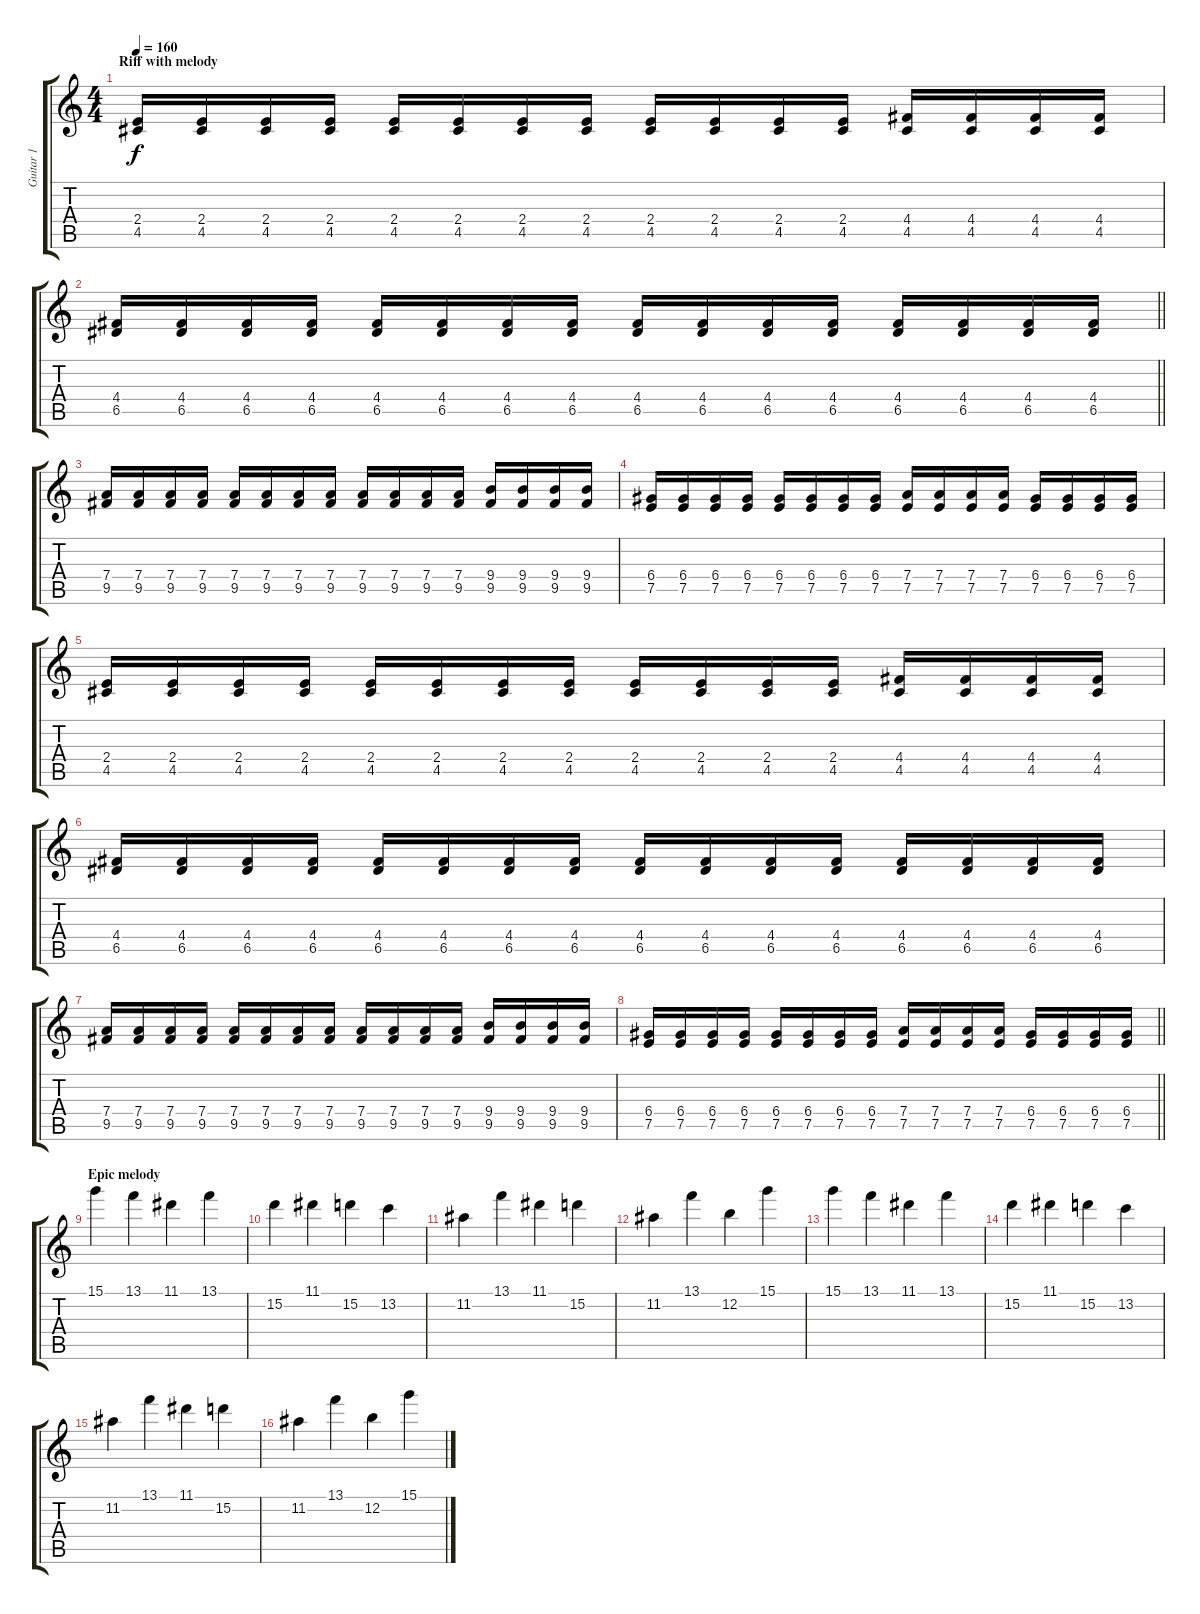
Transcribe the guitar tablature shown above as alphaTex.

\track ("Guitar 1" "Guitar 1") {instrument overdrivenguitar}
\staff {score tabs}
\tuning (E4 B3 G3 D3 A2 E2) {hide}
\ts (4 4)
\section ("" "Riff with melody")
\tempo 160
\clef g2
\ks c
(2.4 4.5).16{dy f} (2.4 4.5).16 (2.4 4.5).16 (2.4 4.5).16 (2.4 4.5).16 (2.4 4.5).16 (2.4 4.5).16 (2.4 4.5).16 (2.4 4.5).16 (2.4 4.5).16 (2.4 4.5).16 (2.4 4.5).16 (4.4 4.5).16 (4.4 4.5).16 (4.4 4.5).16 (4.4 4.5).16 |
\barLineRight lightlight
(4.4 6.5).16 (4.4 6.5).16 (4.4 6.5).16 (4.4 6.5).16 (4.4 6.5).16 (4.4 6.5).16 (4.4 6.5).16 (4.4 6.5).16 (4.4 6.5).16 (4.4 6.5).16 (4.4 6.5).16 (4.4 6.5).16 (4.4 6.5).16 (4.4 6.5).16 (4.4 6.5).16 (4.4 6.5).16 |
\section ("" "")
(7.4 9.5).16 (7.4 9.5).16 (7.4 9.5).16 (7.4 9.5).16 (7.4 9.5).16 (7.4 9.5).16 (7.4 9.5).16 (7.4 9.5).16 (7.4 9.5).16 (7.4 9.5).16 (7.4 9.5).16 (7.4 9.5).16 (9.4 9.5).16 (9.4 9.5).16 (9.4 9.5).16 (9.4 9.5).16 |
(6.4 7.5).16 (6.4 7.5).16 (6.4 7.5).16 (6.4 7.5).16 (6.4 7.5).16 (6.4 7.5).16 (6.4 7.5).16 (6.4 7.5).16 (7.4 7.5).16 (7.4 7.5).16 (7.4 7.5).16 (7.4 7.5).16 (6.4 7.5).16 (6.4 7.5).16 (6.4 7.5).16 (6.4 7.5).16 |
(2.4 4.5).16 (2.4 4.5).16 (2.4 4.5).16 (2.4 4.5).16 (2.4 4.5).16 (2.4 4.5).16 (2.4 4.5).16 (2.4 4.5).16 (2.4 4.5).16 (2.4 4.5).16 (2.4 4.5).16 (2.4 4.5).16 (4.4 4.5).16 (4.4 4.5).16 (4.4 4.5).16 (4.4 4.5).16 |
(4.4 6.5).16 (4.4 6.5).16 (4.4 6.5).16 (4.4 6.5).16 (4.4 6.5).16 (4.4 6.5).16 (4.4 6.5).16 (4.4 6.5).16 (4.4 6.5).16 (4.4 6.5).16 (4.4 6.5).16 (4.4 6.5).16 (4.4 6.5).16 (4.4 6.5).16 (4.4 6.5).16 (4.4 6.5).16 |
(7.4 9.5).16 (7.4 9.5).16 (7.4 9.5).16 (7.4 9.5).16 (7.4 9.5).16 (7.4 9.5).16 (7.4 9.5).16 (7.4 9.5).16 (7.4 9.5).16 (7.4 9.5).16 (7.4 9.5).16 (7.4 9.5).16 (9.4 9.5).16 (9.4 9.5).16 (9.4 9.5).16 (9.4 9.5).16 |
\barLineRight lightlight
(6.4 7.5).16 (6.4 7.5).16 (6.4 7.5).16 (6.4 7.5).16 (6.4 7.5).16 (6.4 7.5).16 (6.4 7.5).16 (6.4 7.5).16 (7.4 7.5).16 (7.4 7.5).16 (7.4 7.5).16 (7.4 7.5).16 (6.4 7.5).16 (6.4 7.5).16 (6.4 7.5).16 (6.4 7.5).16 |
\section ("" "Epic melody")
15.1.4 13.1.4 11.1.4 13.1.4 |
15.2.4 11.1.4 15.2.4 13.2.4 |
11.2.4 13.1.4 11.1.4 15.2.4 |
11.2.4 13.1.4 12.2.4 15.1.4 |
15.1.4 13.1.4 11.1.4 13.1.4 |
15.2.4 11.1.4 15.2.4 13.2.4 |
11.2.4 13.1.4 11.1.4 15.2.4 |
11.2.4 13.1.4 12.2.4 15.1.4
